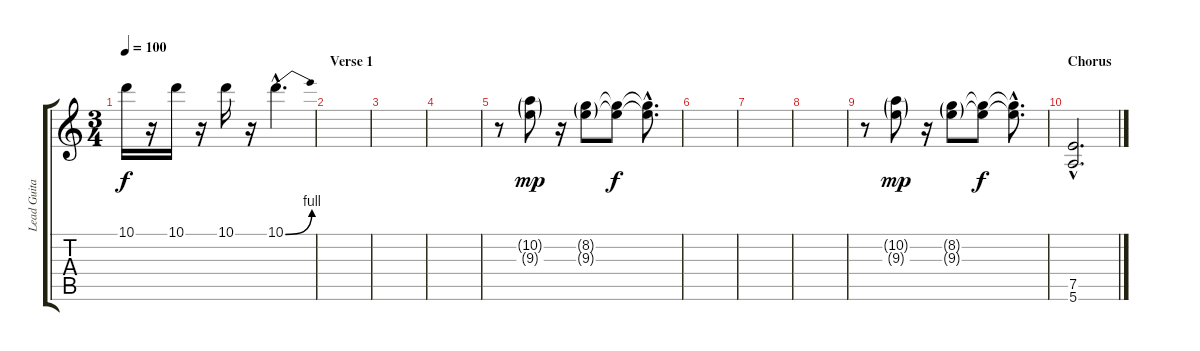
\track ("Lead Guitar" "Lead Guita") {instrument overdrivenguitar}
\staff {score tabs}
\tuning (E4 B3 G3 D3 A2 E2) {hide}
\ts (3 4)
\tempo 100
\clef g2
\ks c
10.1.16{dy f} r.16 10.1.16 r.16 10.1.16 r.16 10.1{be (bend 0 0 60 4) hac}.4{d} |
\section ("" "Verse 1")
|
|
|
r.8 (10.2{g} 9.3{g}).8{dy mp} r.16 (8.2{g} 9.3{g}).8 (8.2{t} 9.3{t}).8{dy f} (8.2{hac t} 9.3{hac t}).8{d} |
|
|
|
r.8 (10.2{g} 9.3{g}).8{dy mp} r.16 (8.2{g} 9.3{g}).8 (8.2{t} 9.3{t}).8{dy f} (8.2{hac t} 9.3{hac t}).8{d} |
\section ("" "Chorus")
(7.5{hac} 5.6{hac}).2{d}
